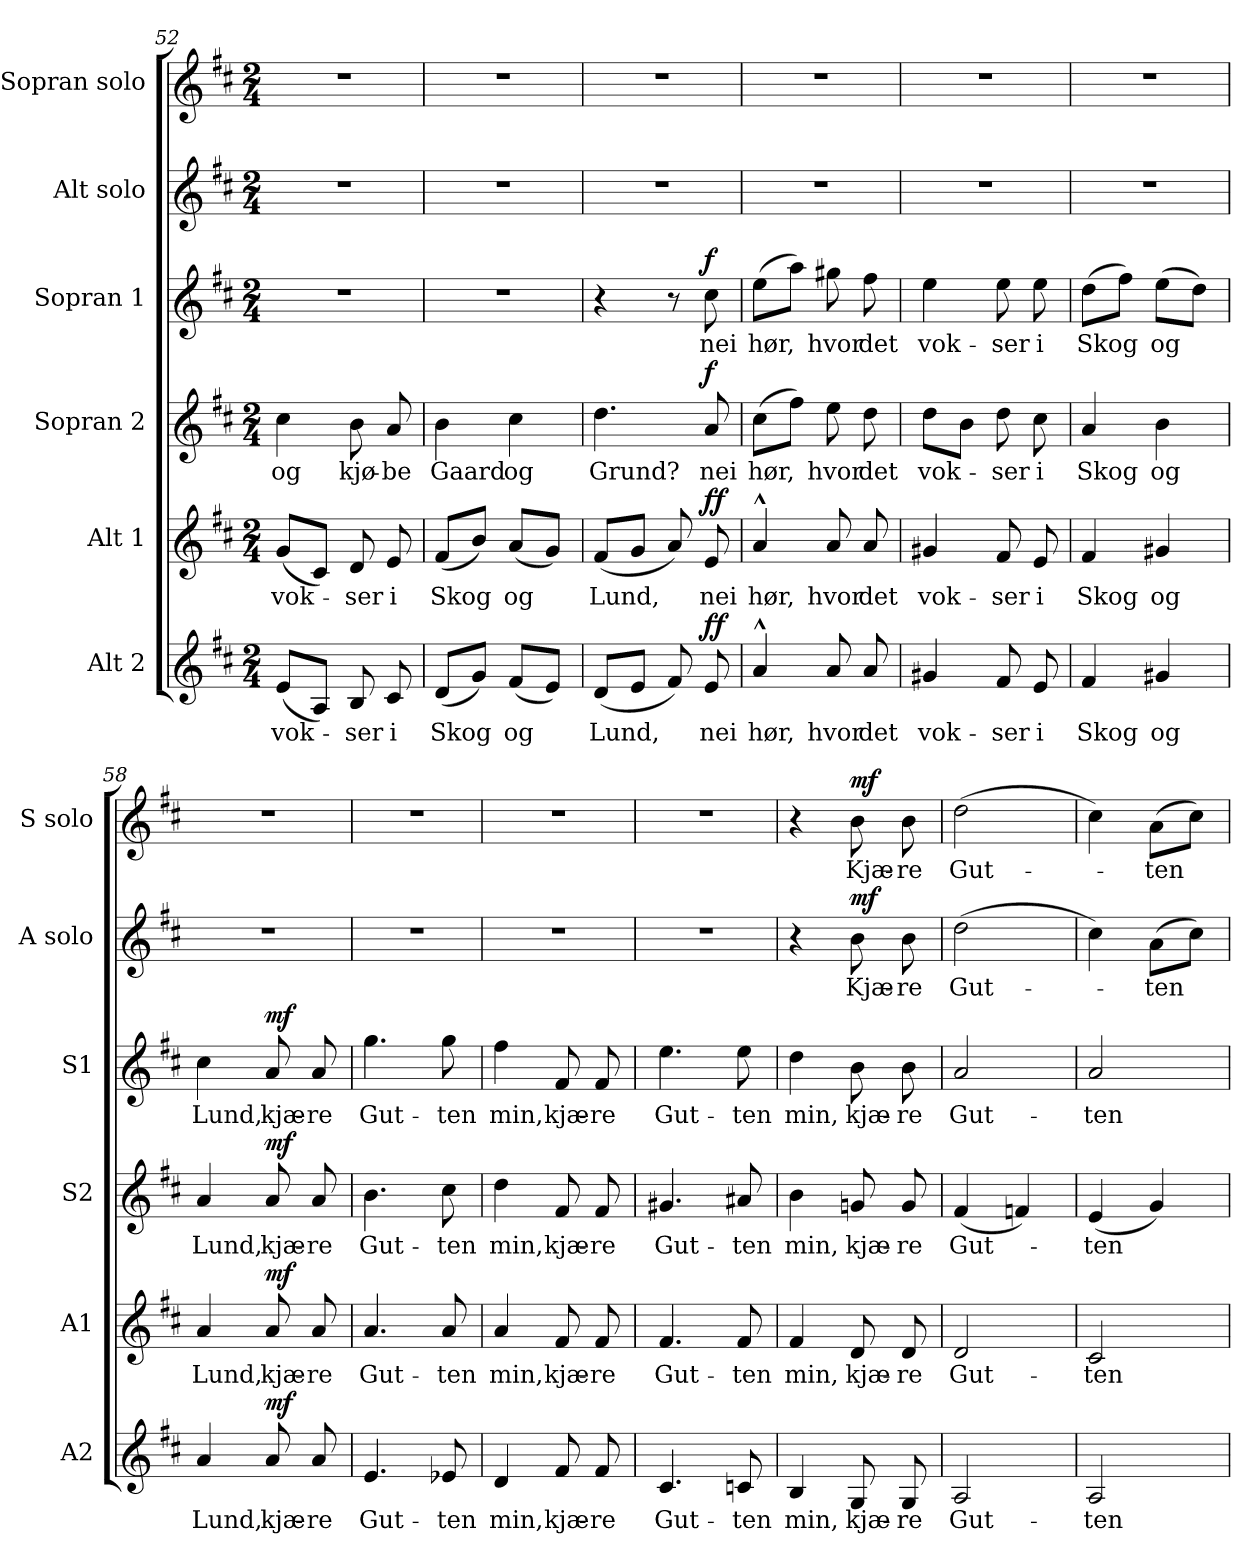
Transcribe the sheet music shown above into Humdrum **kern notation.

**kern	**text	**dynam	**kern	**text	**dynam	**kern	**text	**dynam	**kern	**text	**dynam	**kern	**text	**dynam	**kern	**text	**dynam
*part6	*part6	*part6	*part5	*part5	*part5	*part4	*part4	*part4	*part3	*part3	*part3	*part2	*part2	*part2	*part1	*part1	*part1
*staff6	*staff6	*staff6	*staff5	*staff5	*staff5	*staff4	*staff4	*staff4	*staff3	*staff3	*staff3	*staff2	*staff2	*staff2	*staff1	*staff1	*staff1
*I"Alt 2	*	*	*I"Alt 1	*	*	*I"Sopran 2	*	*	*I"Sopran 1	*	*	*I"Alt solo	*	*	*I"Sopran solo	*	*
*I'A2	*	*	*I'A1	*	*	*I'S2	*	*	*I'S1	*	*	*I'A solo	*	*	*I'S solo	*	*
*clefG2	*	*	*clefG2	*	*	*clefG2	*	*	*clefG2	*	*	*clefG2	*	*	*clefG2	*	*
*k[f#c#]	*	*	*k[f#c#]	*	*	*k[f#c#]	*	*	*k[f#c#]	*	*	*k[f#c#]	*	*	*k[f#c#]	*	*
*M2/4	*	*	*M2/4	*	*	*M2/4	*	*	*M2/4	*	*	*M2/4	*	*	*M2/4	*	*
=52	=52	=52	=52	=52	=52	=52	=52	=52	=52	=52	=52	=52	=52	=52	=52	=52	=52
!	!LO:LY:b	!	!	!LO:LY:b	!	!	!LO:LY:b	!	!	!	!	!	!	!	!	!	!
(<8e/L	vok-	.	(<8g/L	vok-	.	4cc#\	og	.	2r	.	.	2r	.	.	2r	.	.
8A/J)	.	.	8c#/J)	.	.	.	.	.	.	.	.	.	.	.	.	.	.
!	!LO:LY:b	!	!	!LO:LY:b	!	!	!LO:LY:b	!	!	!	!	!	!	!	!	!	!
8B/	-ser	.	8d/	-ser	.	8b\	kjø-	.	.	.	.	.	.	.	.	.	.
!	!LO:LY:b	!	!	!LO:LY:b	!	!	!LO:LY:b	!	!	!	!	!	!	!	!	!	!
8c#/	i	.	8e/	i	.	8a/	-be	.	.	.	.	.	.	.	.	.	.
=53	=53	=53	=53	=53	=53	=53	=53	=53	=53	=53	=53	=53	=53	=53	=53	=53	=53
!	!LO:LY:b	!	!	!LO:LY:b	!	!	!LO:LY:b	!	!	!	!	!	!	!	!	!	!
(<8d/L	Skog	.	(<8f#/L	Skog	.	4b\	Gaard	.	2r	.	.	2r	.	.	2r	.	.
8g/J)	.	.	8b/J)	.	.	.	.	.	.	.	.	.	.	.	.	.	.
!	!LO:LY:b	!	!	!LO:LY:b	!	!	!LO:LY:b	!	!	!	!	!	!	!	!	!	!
(<8f#/L	og	.	(<8a/L	og	.	4cc#\	og	.	.	.	.	.	.	.	.	.	.
8e/J)	.	.	8g/J)	.	.	.	.	.	.	.	.	.	.	.	.	.	.
=54	=54	=54	=54	=54	=54	=54	=54	=54	=54	=54	=54	=54	=54	=54	=54	=54	=54
!	!LO:LY:b	!	!	!LO:LY:b	!	!	!LO:LY:b	!	!	!	!	!	!	!	!	!	!
(<8d/L	Lund,	.	(<8f#/L	Lund,	.	4.dd\	Grund?	.	4r	.	.	2r	.	.	2r	.	.
8e/J	.	.	8g/J	.	.	.	.	.	.	.	.	.	.	.	.	.	.
8f#/)	.	.	8a/)	.	.	.	.	.	8r	.	.	.	.	.	.	.	.
!	!LO:LY:b	!LO:DY:a	!	!LO:LY:b	!LO:DY:a	!	!LO:LY:b	!LO:DY:a	!	!LO:LY:b	!LO:DY:a	!	!	!	!	!	!
8e/	nei	ff	8e/	nei	ff	8a/	nei	f	8cc#\	nei	f	.	.	.	.	.	.
!!LO:LB:g=z
=55	=55	=55	=55	=55	=55	=55	=55	=55	=55	=55	=55	=55	=55	=55	=55	=55	=55
!	!LO:LY:b	!	!	!LO:LY:b	!	!	!LO:LY:b	!	!	!LO:LY:b	!	!	!	!	!	!	!
4a^^/	hør,	.	4a^^/	hør,	.	(>8cc#\L	hør,	.	(>8ee\L	hør,	.	2r	.	.	2r	.	.
.	.	.	.	.	.	8ff#\J)	.	.	8aa\J)	.	.	.	.	.	.	.	.
!	!LO:LY:b	!	!	!LO:LY:b	!	!	!LO:LY:b	!	!	!LO:LY:b	!	!	!	!	!	!	!
8a/	hvor	.	8a/	hvor	.	8ee\	hvor	.	8gg#X\	hvor	.	.	.	.	.	.	.
!	!LO:LY:b	!	!	!LO:LY:b	!	!	!LO:LY:b	!	!	!LO:LY:b	!	!	!	!	!	!	!
8a/	det	.	8a/	det	.	8dd\	det	.	8ff#\	det	.	.	.	.	.	.	.
=56	=56	=56	=56	=56	=56	=56	=56	=56	=56	=56	=56	=56	=56	=56	=56	=56	=56
!	!LO:LY:b	!	!	!LO:LY:b	!	!	!LO:LY:b	!	!	!LO:LY:b	!	!	!	!	!	!	!
4g#X/	vok-	.	4g#X/	vok-	.	8dd\L	vok-	.	4ee\	vok-	.	2r	.	.	2r	.	.
.	.	.	.	.	.	8b\J	.	.	.	.	.	.	.	.	.	.	.
!	!LO:LY:b	!	!	!LO:LY:b	!	!	!LO:LY:b	!	!	!LO:LY:b	!	!	!	!	!	!	!
8f#/	-ser	.	8f#/	-ser	.	8dd\	-ser	.	8ee\	-ser	.	.	.	.	.	.	.
!	!LO:LY:b	!	!	!LO:LY:b	!	!	!LO:LY:b	!	!	!LO:LY:b	!	!	!	!	!	!	!
8e/	i	.	8e/	i	.	8cc#\	i	.	8ee\	i	.	.	.	.	.	.	.
=57	=57	=57	=57	=57	=57	=57	=57	=57	=57	=57	=57	=57	=57	=57	=57	=57	=57
!	!LO:LY:b	!	!	!LO:LY:b	!	!	!LO:LY:b	!	!	!LO:LY:b	!	!	!	!	!	!	!
4f#/	Skog	.	4f#/	Skog	.	4a/	Skog	.	(>8dd\L	Skog	.	2r	.	.	2r	.	.
.	.	.	.	.	.	.	.	.	8ff#\J)	.	.	.	.	.	.	.	.
!	!LO:LY:b	!	!	!LO:LY:b	!	!	!LO:LY:b	!	!	!LO:LY:b	!	!	!	!	!	!	!
4g#X/	og	.	4g#X/	og	.	4b\	og	.	(>8ee\L	og	.	.	.	.	.	.	.
.	.	.	.	.	.	.	.	.	8dd\J)	.	.	.	.	.	.	.	.
=58	=58	=58	=58	=58	=58	=58	=58	=58	=58	=58	=58	=58	=58	=58	=58	=58	=58
!	!LO:LY:b	!	!	!LO:LY:b	!	!	!LO:LY:b	!	!	!LO:LY:b	!	!	!	!	!	!	!
4a/	Lund,	.	4a/	Lund,	.	4a/	Lund,	.	4cc#\	Lund,	.	2r	.	.	2r	.	.
!	!LO:LY:b	!LO:DY:a	!	!LO:LY:b	!LO:DY:a	!	!LO:LY:b	!LO:DY:a	!	!LO:LY:b	!LO:DY:a	!	!	!	!	!	!
8a/	kjæ-	mf	8a/	kjæ-	mf	8a/	kjæ-	mf	8a/	kjæ-	mf	.	.	.	.	.	.
!	!LO:LY:b	!	!	!LO:LY:b	!	!	!LO:LY:b	!	!	!LO:LY:b	!	!	!	!	!	!	!
8a/	-re	.	8a/	-re	.	8a/	-re	.	8a/	-re	.	.	.	.	.	.	.
=59	=59	=59	=59	=59	=59	=59	=59	=59	=59	=59	=59	=59	=59	=59	=59	=59	=59
!	!LO:LY:b	!	!	!LO:LY:b	!	!	!LO:LY:b	!	!	!LO:LY:b	!	!	!	!	!	!	!
4.e/	Gut-	.	4.a/	Gut-	.	4.b\	Gut-	.	4.gg\	Gut-	.	2r	.	.	2r	.	.
!	!LO:LY:b	!	!	!LO:LY:b	!	!	!LO:LY:b	!	!	!LO:LY:b	!	!	!	!	!	!	!
8e-X/	-ten	.	8a/	-ten	.	8cc#\	-ten	.	8gg\	-ten	.	.	.	.	.	.	.
=60	=60	=60	=60	=60	=60	=60	=60	=60	=60	=60	=60	=60	=60	=60	=60	=60	=60
!	!LO:LY:b	!	!	!LO:LY:b	!	!	!LO:LY:b	!	!	!LO:LY:b	!	!	!	!	!	!	!
4d/	min,	.	4a/	min,	.	4dd\	min,	.	4ff#\	min,	.	2r	.	.	2r	.	.
!	!LO:LY:b	!	!	!LO:LY:b	!	!	!LO:LY:b	!	!	!LO:LY:b	!	!	!	!	!	!	!
8f#/	kjæ-	.	8f#/	kjæ-	.	8f#/	kjæ-	.	8f#/	kjæ-	.	.	.	.	.	.	.
!	!LO:LY:b	!	!	!LO:LY:b	!	!	!LO:LY:b	!	!	!LO:LY:b	!	!	!	!	!	!	!
8f#/	-re	.	8f#/	-re	.	8f#/	-re	.	8f#/	-re	.	.	.	.	.	.	.
=61	=61	=61	=61	=61	=61	=61	=61	=61	=61	=61	=61	=61	=61	=61	=61	=61	=61
!	!LO:LY:b	!	!	!LO:LY:b	!	!	!LO:LY:b	!	!	!LO:LY:b	!	!	!	!	!	!	!
4.c#/	Gut-	.	4.f#/	Gut-	.	4.g#X/	Gut-	.	4.ee\	Gut-	.	2r	.	.	2r	.	.
!	!LO:LY:b	!	!	!LO:LY:b	!	!	!LO:LY:b	!	!	!LO:LY:b	!	!	!	!	!	!	!
8cn/	-ten	.	8f#/	-ten	.	8a#X/	-ten	.	8ee\	-ten	.	.	.	.	.	.	.
=62	=62	=62	=62	=62	=62	=62	=62	=62	=62	=62	=62	=62	=62	=62	=62	=62	=62
!	!LO:LY:b	!	!	!LO:LY:b	!	!	!LO:LY:b	!	!	!LO:LY:b	!	!	!	!	!	!	!
4B/	min,	.	4f#/	min,	.	4b\	min,	.	4dd\	min,	.	4r	.	.	4r	.	.
!	!LO:LY:b	!	!	!LO:LY:b	!	!	!LO:LY:b	!	!	!LO:LY:b	!	!	!LO:LY:b	!LO:DY:a	!	!LO:LY:b	!LO:DY:a
8G/	kjæ-	.	8d/	kjæ-	.	8gni/	kjæ-	.	8b\	kjæ-	.	8b\	Kjæ-	mf	8b\	Kjæ-	mf
!	!LO:LY:b	!	!	!LO:LY:b	!	!	!LO:LY:b	!	!	!LO:LY:b	!	!	!LO:LY:b	!	!	!LO:LY:b	!
8G/	-re	.	8d/	-re	.	8g/	-re	.	8b\	-re	.	8b\	-re	.	8b\	-re	.
=63	=63	=63	=63	=63	=63	=63	=63	=63	=63	=63	=63	=63	=63	=63	=63	=63	=63
!	!LO:LY:b	!	!	!LO:LY:b	!	!	!LO:LY:b	!	!	!LO:LY:b	!	!	!LO:LY:b	!	!	!LO:LY:b	!
2A/	Gut-	.	2d/	Gut-	.	(<4f#/	Gut-	.	2a/	Gut-	.	(>2dd\	Gut-	.	(>2dd\	Gut-	.
.	.	.	.	.	.	4fn/)	.	.	.	.	.	.	.	.	.	.	.
=64	=64	=64	=64	=64	=64	=64	=64	=64	=64	=64	=64	=64	=64	=64	=64	=64	=64
!	!LO:LY:b	!	!	!LO:LY:b	!	!	!LO:LY:b	!	!	!LO:LY:b	!	!	!	!	!	!	!
2A/	-ten	.	2c#/	-ten	.	(<4e/	-ten	.	2a/	-ten	.	4cc#\)	.	.	4cc#\)	.	.
!	!	!	!	!	!	!	!	!	!	!	!	!	!LO:LY:b	!	!	!LO:LY:b	!
.	.	.	.	.	.	4g/)	.	.	.	.	.	(>8a\L	-ten	.	(>8a\L	-ten	.
.	.	.	.	.	.	.	.	.	.	.	.	8cc#\J)	.	.	8cc#\J)	.	.
=	=	=	=	=	=	=	=	=	=	=	=	=	=	=	=	=	=
*-	*-	*-	*-	*-	*-	*-	*-	*-	*-	*-	*-	*-	*-	*-	*-	*-	*-
